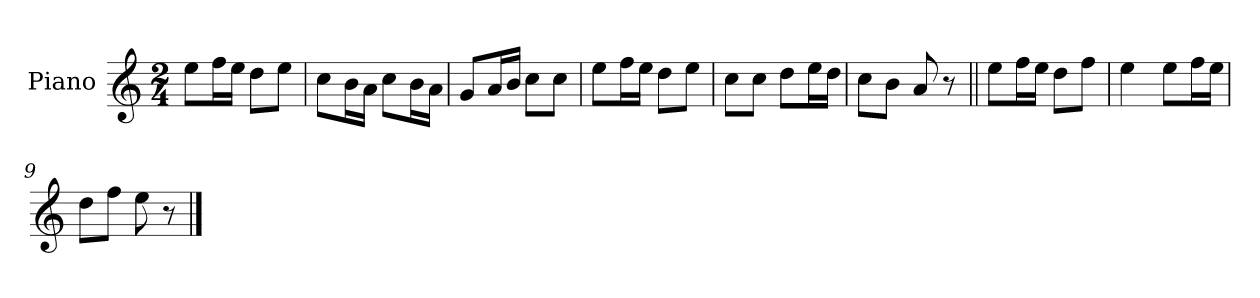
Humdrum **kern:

**kern
*part1
*staff1
*I"Piano
*I'Pno.
*clefG2
*k[]
*M2/4
=1
8ee\L
16ff\L
16ee\JJ
8dd\L
8ee\J
=2
8cc\L
16b\L
16a\JJ
8cc\L
16b\L
16a\JJ
=3
8g/L
16a/L
16b/JJ
8cc\L
8cc\J
=4
8ee\L
16ff\L
16ee\JJ
8dd\L
8ee\J
=5
8cc\L
8cc\J
8dd\L
16ee\L
16dd\JJ
=6
8cc\L
8b\J
8a/
8r
=7||
8ee\L
16ff\L
16ee\JJ
8dd\L
8ff\J
!!LO:LB:g=z
=8
4ee\
8ee\L
16ff\L
16ee\JJ
=9
8dd\L
8ff\J
8ee\
8r
==
*-
